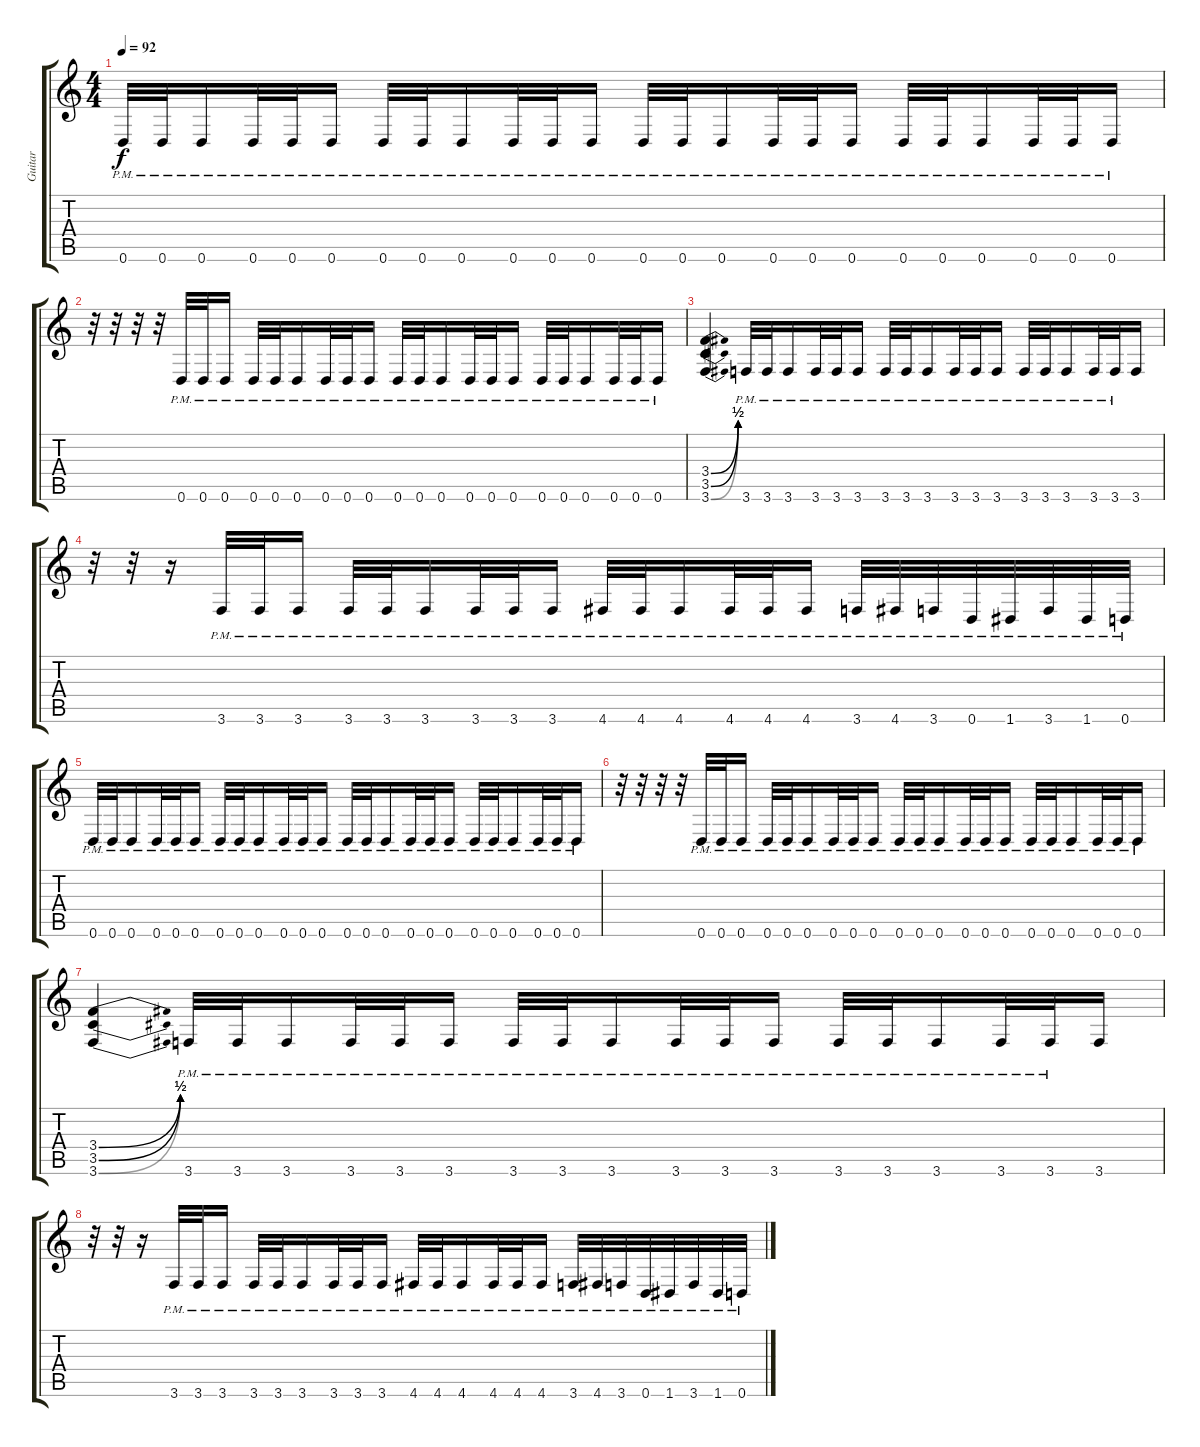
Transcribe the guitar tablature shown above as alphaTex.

\track ("Guitar" "Guitar") {instrument overdrivenguitar}
\staff {score tabs}
\tuning (E4 B3 G3 D3 A2 D2) {hide}
\ts (4 4)
\tempo 92
\clef g2
\ks c
0.6{pm}.32{dy f} 0.6{pm}.32 0.6{pm}.16 0.6{pm}.32 0.6{pm}.32 0.6{pm}.16 0.6{pm}.32 0.6{pm}.32 0.6{pm}.16 0.6{pm}.32 0.6{pm}.32 0.6{pm}.16 0.6{pm}.32 0.6{pm}.32 0.6{pm}.16 0.6{pm}.32 0.6{pm}.32 0.6{pm}.16 0.6{pm}.32 0.6{pm}.32 0.6{pm}.16 0.6{pm}.32 0.6{pm}.32 0.6{pm}.16 |
r.32 r.32 r.32 r.32 0.6{pm}.32 0.6{pm}.32 0.6{pm}.16 0.6{pm}.32 0.6{pm}.32 0.6{pm}.16 0.6{pm}.32 0.6{pm}.32 0.6{pm}.16 0.6{pm}.32 0.6{pm}.32 0.6{pm}.16 0.6{pm}.32 0.6{pm}.32 0.6{pm}.16 0.6{pm}.32 0.6{pm}.32 0.6{pm}.16 0.6{pm}.32 0.6{pm}.32 0.6{pm}.16 |
(3.4{be (bend 0 0 60 2)} 3.5{be (bend 0 0 60 2)} 3.6{be (bend 0 0 60 2)}).4 3.6{pm}.32 3.6{pm}.32 3.6{pm}.16 3.6{pm}.32 3.6{pm}.32 3.6{pm}.16 3.6{pm}.32 3.6{pm}.32 3.6{pm}.16 3.6{pm}.32 3.6{pm}.32 3.6{pm}.16 3.6{pm}.32 3.6{pm}.32 3.6{pm}.16 3.6{pm}.32 3.6{pm}.32 3.6.16 |
r.32 r.32 r.16 3.6{pm}.32 3.6{pm}.32 3.6{pm}.16 3.6{pm}.32 3.6{pm}.32 3.6{pm}.16 3.6{pm}.32 3.6{pm}.32 3.6{pm}.16 4.6{pm}.32 4.6{pm}.32 4.6{pm}.16 4.6{pm}.32 4.6{pm}.32 4.6{pm}.16 3.6{pm}.32 4.6{pm}.32 3.6{pm}.32 0.6{pm}.32 1.6{pm}.32 3.6{pm}.32 1.6{pm}.32 0.6{pm}.32 |
0.6{pm}.32 0.6{pm}.32 0.6{pm}.16 0.6{pm}.32 0.6{pm}.32 0.6{pm}.16 0.6{pm}.32 0.6{pm}.32 0.6{pm}.16 0.6{pm}.32 0.6{pm}.32 0.6{pm}.16 0.6{pm}.32 0.6{pm}.32 0.6{pm}.16 0.6{pm}.32 0.6{pm}.32 0.6{pm}.16 0.6{pm}.32 0.6{pm}.32 0.6{pm}.16 0.6{pm}.32 0.6{pm}.32 0.6{pm}.16 |
r.32 r.32 r.32 r.32 0.6{pm}.32 0.6{pm}.32 0.6{pm}.16 0.6{pm}.32 0.6{pm}.32 0.6{pm}.16 0.6{pm}.32 0.6{pm}.32 0.6{pm}.16 0.6{pm}.32 0.6{pm}.32 0.6{pm}.16 0.6{pm}.32 0.6{pm}.32 0.6{pm}.16 0.6{pm}.32 0.6{pm}.32 0.6{pm}.16 0.6{pm}.32 0.6{pm}.32 0.6{pm}.16 |
(3.4{be (bend 0 0 60 2)} 3.5{be (bend 0 0 60 2)} 3.6{be (bend 0 0 60 2)}).4 3.6{pm}.32 3.6{pm}.32 3.6{pm}.16 3.6{pm}.32 3.6{pm}.32 3.6{pm}.16 3.6{pm}.32 3.6{pm}.32 3.6{pm}.16 3.6{pm}.32 3.6{pm}.32 3.6{pm}.16 3.6{pm}.32 3.6{pm}.32 3.6{pm}.16 3.6{pm}.32 3.6{pm}.32 3.6.16 |
r.32 r.32 r.16 3.6{pm}.32 3.6{pm}.32 3.6{pm}.16 3.6{pm}.32 3.6{pm}.32 3.6{pm}.16 3.6{pm}.32 3.6{pm}.32 3.6{pm}.16 4.6{pm}.32 4.6{pm}.32 4.6{pm}.16 4.6{pm}.32 4.6{pm}.32 4.6{pm}.16 3.6{pm}.32 4.6{pm}.32 3.6{pm}.32 0.6{pm}.32 1.6{pm}.32 3.6{pm}.32 1.6{pm}.32 0.6{pm}.32
